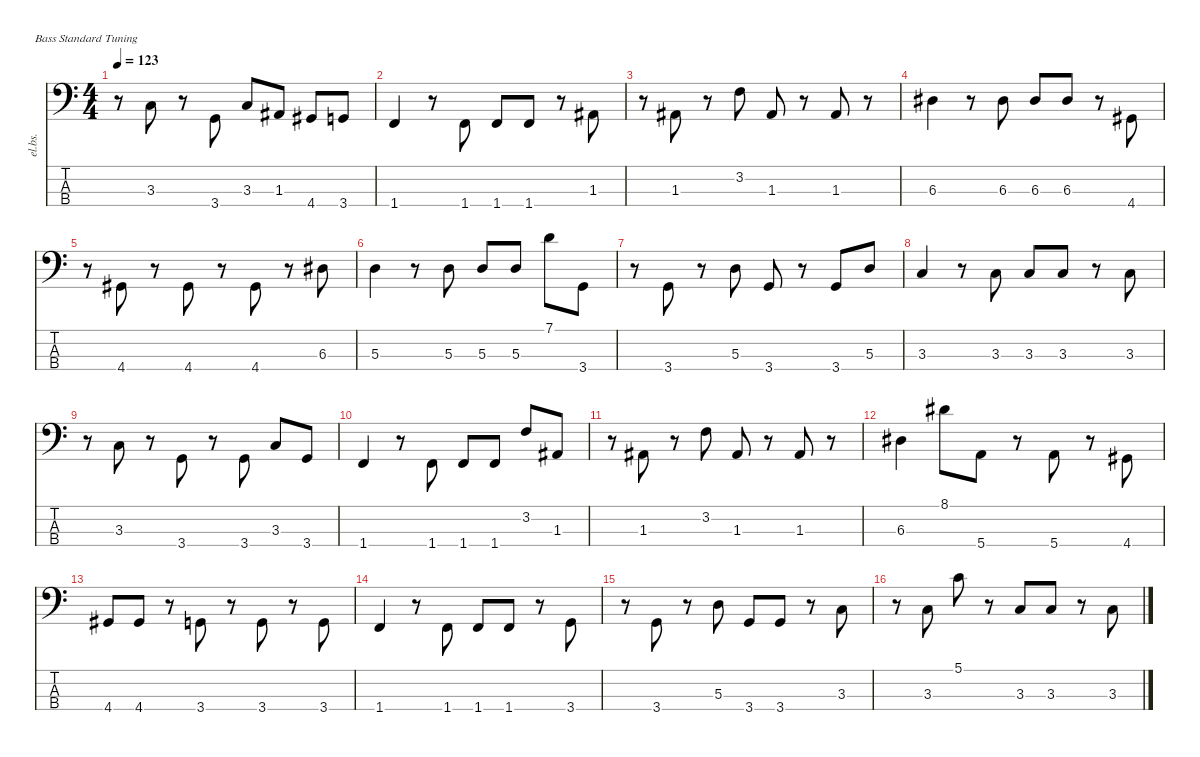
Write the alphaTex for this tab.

\defaultSystemsLayout 4
\hideDynamics
\bracketExtendMode nobrackets
\track ("Electric Bass" "el.bs.") {mute instrument electricbassfinger}
\staff {score tabs}
\tuning (G2 D2 A1 E1)
\ts (4 4)
\tempo 123
\clef f4
\ks c
r.8{dy mf beam Down} 3.3.8{beam Up} r.8{beam Down} 3.4.8{beam Up} 3.3.8{beam Up} 1.3{acc #}.8{beam Up} 4.4{acc #}.8{beam Up} 3.4.8{beam Up} |
1.4.4{beam Up} r.8{beam Down} 1.4.8{beam Up} 1.4.8{beam Up} 1.4.8{beam Up} r.8{beam Down} 1.3{acc #}.8{beam Up} |
r.8{beam Down} 1.3{acc #}.8{beam Up} r.8{beam Down} 3.2.8{beam Down} 1.3{acc #}.8{beam Up} r.8{beam Down} 1.3{acc #}.8{beam Up} r.8{beam Down} |
6.3{acc #}.4{beam Down} r.8{beam Down} 6.3{acc #}.8{beam Down} 6.3{acc #}.8{beam Up} 6.3{acc #}.8{beam Up} r.8{beam Down} 4.4{acc #}.8{beam Up} |
r.8{beam Down} 4.4{acc #}.8{beam Up} r.8{beam Down} 4.4{acc #}.8{beam Up} r.8{beam Down} 4.4{acc #}.8{beam Up} r.8{beam Down} 6.3{acc #}.8{beam Down} |
5.3.4{beam Down} r.8{beam Down} 5.3.8{beam Down} 5.3.8{beam Up} 5.3.8{beam Up} 7.1.8{beam Down} 3.4.8{beam Down} |
r.8{beam Down} 3.4.8{beam Up} r.8{beam Down} 5.3.8{beam Down} 3.4.8{beam Up} r.8{beam Down} 3.4.8{beam Up} 5.3.8{beam Up} |
3.3.4{beam Up} r.8{beam Down} 3.3.8{beam Up} 3.3.8{beam Up} 3.3.8{beam Up} r.8{beam Down} 3.3.8{beam Up} |
r.8{beam Down} 3.3.8{beam Up} r.8{beam Down} 3.4.8{beam Up} r.8{beam Down} 3.4.8{beam Up} 3.3.8{beam Up} 3.4.8{beam Up} |
1.4.4{beam Up} r.8{beam Down} 1.4.8{beam Up} 1.4.8{beam Up} 1.4.8{beam Up} 3.2.8{beam Up} 1.3{acc #}.8{beam Up} |
r.8{beam Down} 1.3{acc #}.8{beam Up} r.8{beam Down} 3.2.8{beam Down} 1.3{acc #}.8{beam Up} r.8{beam Down} 1.3{acc #}.8{beam Up} r.8{beam Down} |
6.3{acc #}.4{beam Down} 8.1{acc #}.8{beam Down} 5.4.8{beam Down} r.8{beam Down} 5.4.8{beam Up} r.8{beam Down} 4.4{acc #}.8{beam Up} |
4.4{acc #}.8{beam Up} 4.4{acc #}.8{beam Up} r.8{beam Down} 3.4.8{beam Up} r.8{beam Down} 3.4.8{beam Up} r.8{beam Down} 3.4.8{beam Up} |
1.4.4{beam Up} r.8{beam Down} 1.4.8{beam Up} 1.4.8{beam Up} 1.4.8{beam Up} r.8{beam Down} 3.4.8{beam Up} |
r.8{beam Down} 3.4.8{beam Up} r.8{beam Down} 5.3.8{beam Down} 3.4.8{beam Up} 3.4.8{beam Up} r.8{beam Down} 3.3.8{beam Up} |
r.8{beam Down} 3.3.8{beam Up} 5.1.8{beam Down} r.8{beam Down} 3.3.8{beam Up} 3.3.8{beam Up} r.8{beam Down} 3.3.8{beam Up}
